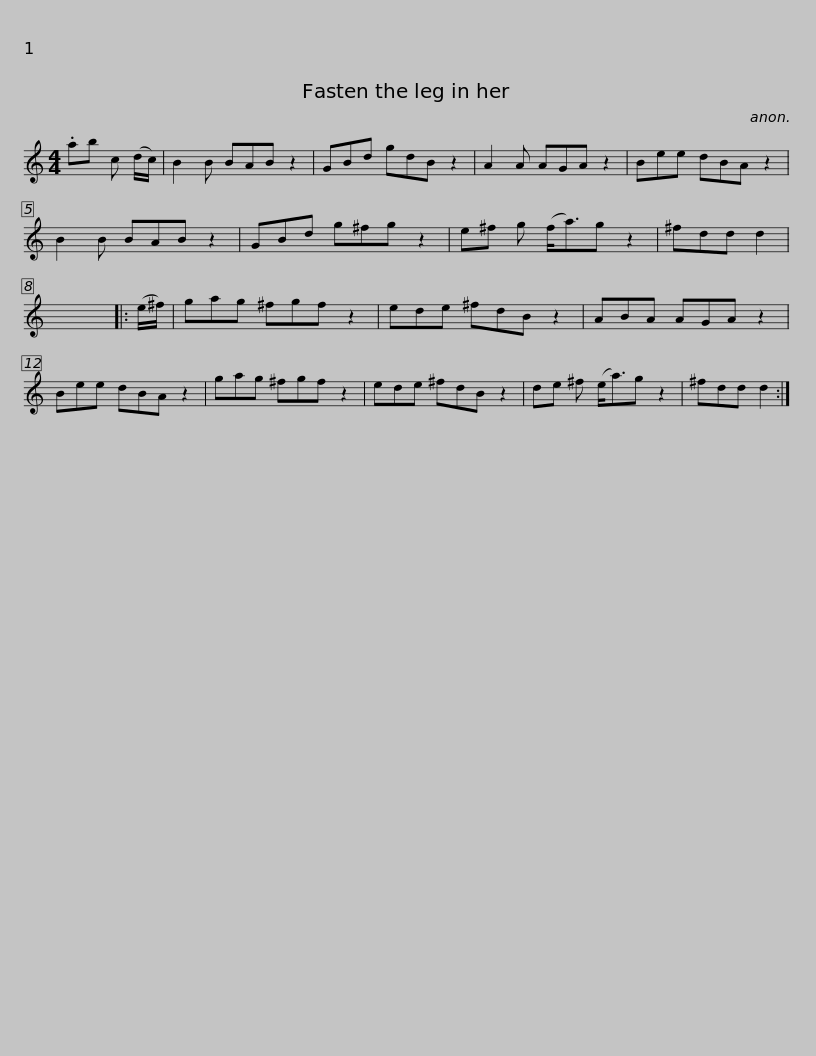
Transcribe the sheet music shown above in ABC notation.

X:1
L:1/8
M:4/4
I:linebreak $
K:C
V:1 treble
V:1
 .ab c (d/c/) | B2 B BAB z2 | GBd gdB z2 | A2 A AGA z2 | Bee dBA z2 | %5
 B2 B BAB z2 | GBd g^fg z2 |$ e^f g (f<a)g z2 | ^fdd d2 | x8 |: %10
 (e/^f/) | gag ^fgf z2 | ede ^fdB z2 | ABA AGA z2 | Bee dBA z2 |$ %15
 gag ^fgf z2 | ede ^fdB z2 | de ^f (e<a)g z2 | ^fdd d2 :| %19
